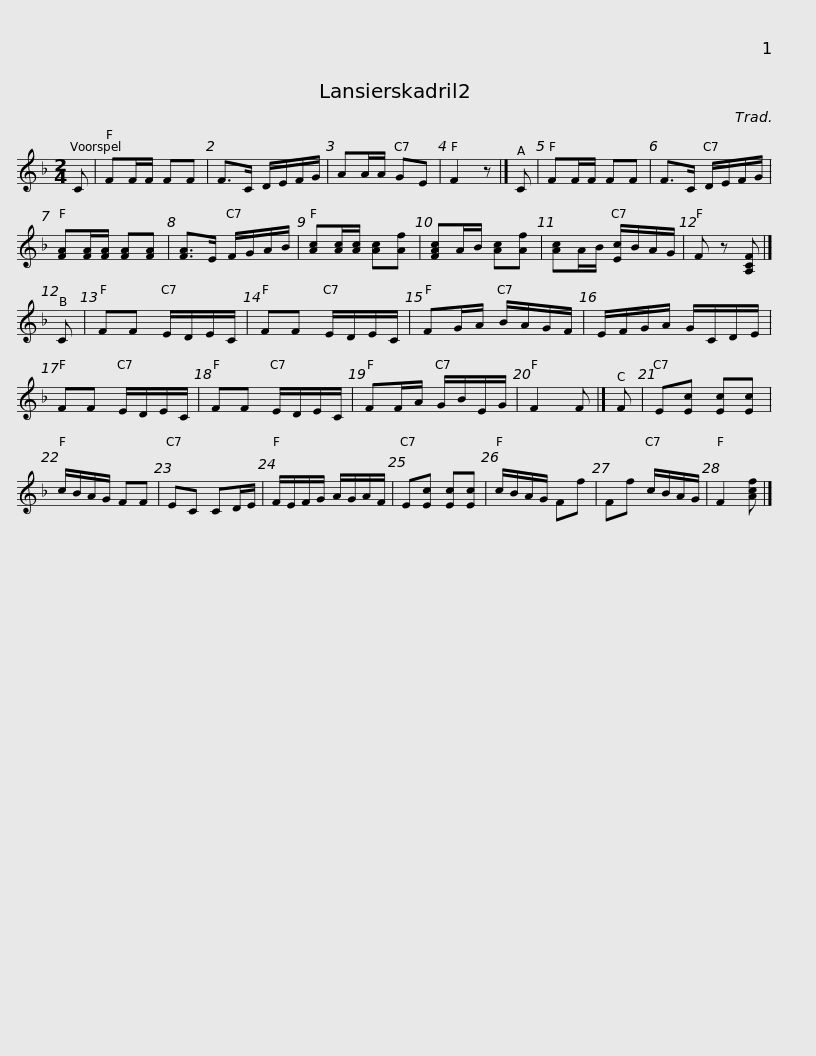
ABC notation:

X:1
L:1/8
M:2/4
I:linebreak $
K:F
V:1 treble
V:1
 C | FF/F/ FF | F>C D/E/F/G/ | AA/A/ GE | F2 z |] %5
 C | FF/F/ FF | F>C D/E/F/G/ | [FA][FA]/[FA]/ [FA][FA] |$ [FA]>E F/G/A/B/ | %10
 [Ac][Ac]/[Ac]/ [Ac][Af] | [FAc]A/B/ [Ac][Af] | [Ac]A/B/ [Ec]/B/A/G/ | F z [A,CF] |] C | %15
 FF E/D/E/C/ | FF E/D/E/C/ |$ FG/A/ B/A/G/F/ | E/F/G/A/ G/C/D/E/ | FF E/D/E/C/ | %20
 FF E/D/E/C/ | FF/A/ G/B/E/G/ | F2 F |] F | E[Ec] [Ec][Ec] |$ %25
 c/B/A/G/ FF | EC CD/E/ | F/E/F/G/ A/G/A/F/ | E[Ec] [Ec][Ec] | c/B/A/G/ Ff | %30
 Ff c/B/A/G/ | F2 [Acf] |] %32
